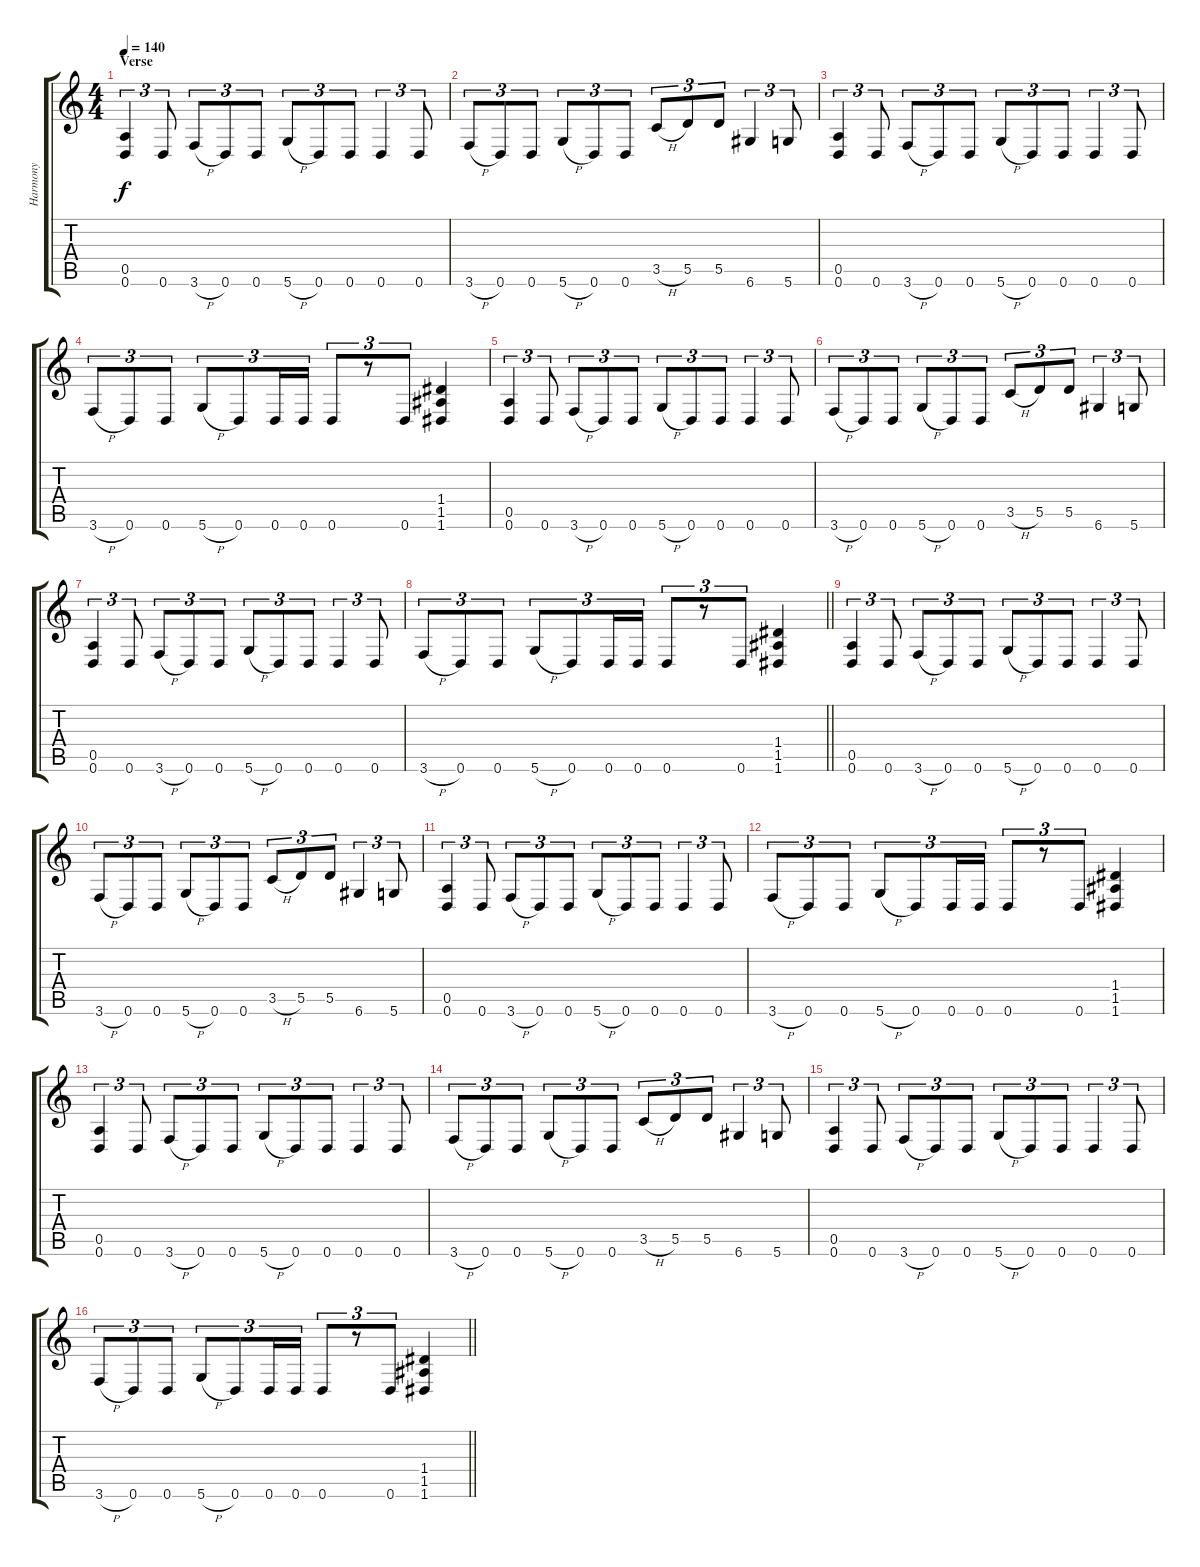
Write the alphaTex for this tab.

\track ("Harmony" "Harmony") {instrument distortionguitar}
\staff {score tabs}
\tuning (E4 B3 G3 D3 A2 D2) {hide}
\ts (4 4)
\section ("" "Verse")
\tempo 140
\clef g2
\ks c
(0.5 0.6).4{tu (3 2) dy f} 0.6.8{tu (3 2)} 3.6{h}.8{tu (3 2)} 0.6.8{tu (3 2)} 0.6.8{tu (3 2)} 5.6{h}.8{tu (3 2)} 0.6.8{tu (3 2)} 0.6.8{tu (3 2)} 0.6.4{tu (3 2)} 0.6.8{tu (3 2)} |
3.6{h}.8{tu (3 2)} 0.6.8{tu (3 2)} 0.6.8{tu (3 2)} 5.6{h}.8{tu (3 2)} 0.6.8{tu (3 2)} 0.6.8{tu (3 2)} 3.5{h}.8{tu (3 2)} 5.5.8{tu (3 2)} 5.5.8{tu (3 2)} 6.6.4{tu (3 2)} 5.6.8{tu (3 2)} |
(0.5 0.6).4{tu (3 2)} 0.6.8{tu (3 2)} 3.6{h}.8{tu (3 2)} 0.6.8{tu (3 2)} 0.6.8{tu (3 2)} 5.6{h}.8{tu (3 2)} 0.6.8{tu (3 2)} 0.6.8{tu (3 2)} 0.6.4{tu (3 2)} 0.6.8{tu (3 2)} |
3.6{h}.8{tu (3 2)} 0.6.8{tu (3 2)} 0.6.8{tu (3 2)} 5.6{h}.8{tu (3 2)} 0.6.8{tu (3 2)} 0.6.16{tu (3 2)} 0.6.16{tu (3 2)} 0.6.8{tu (3 2)} r.8{tu (3 2)} 0.6.8{tu (3 2)} (1.4 1.5 1.6).4 |
(0.5 0.6).4{tu (3 2)} 0.6.8{tu (3 2)} 3.6{h}.8{tu (3 2)} 0.6.8{tu (3 2)} 0.6.8{tu (3 2)} 5.6{h}.8{tu (3 2)} 0.6.8{tu (3 2)} 0.6.8{tu (3 2)} 0.6.4{tu (3 2)} 0.6.8{tu (3 2)} |
3.6{h}.8{tu (3 2)} 0.6.8{tu (3 2)} 0.6.8{tu (3 2)} 5.6{h}.8{tu (3 2)} 0.6.8{tu (3 2)} 0.6.8{tu (3 2)} 3.5{h}.8{tu (3 2)} 5.5.8{tu (3 2)} 5.5.8{tu (3 2)} 6.6.4{tu (3 2)} 5.6.8{tu (3 2)} |
(0.5 0.6).4{tu (3 2)} 0.6.8{tu (3 2)} 3.6{h}.8{tu (3 2)} 0.6.8{tu (3 2)} 0.6.8{tu (3 2)} 5.6{h}.8{tu (3 2)} 0.6.8{tu (3 2)} 0.6.8{tu (3 2)} 0.6.4{tu (3 2)} 0.6.8{tu (3 2)} |
\barLineRight lightlight
3.6{h}.8{tu (3 2)} 0.6.8{tu (3 2)} 0.6.8{tu (3 2)} 5.6{h}.8{tu (3 2)} 0.6.8{tu (3 2)} 0.6.16{tu (3 2)} 0.6.16{tu (3 2)} 0.6.8{tu (3 2)} r.8{tu (3 2)} 0.6.8{tu (3 2)} (1.4 1.5 1.6).4 |
(0.5 0.6).4{tu (3 2)} 0.6.8{tu (3 2)} 3.6{h}.8{tu (3 2)} 0.6.8{tu (3 2)} 0.6.8{tu (3 2)} 5.6{h}.8{tu (3 2)} 0.6.8{tu (3 2)} 0.6.8{tu (3 2)} 0.6.4{tu (3 2)} 0.6.8{tu (3 2)} |
3.6{h}.8{tu (3 2)} 0.6.8{tu (3 2)} 0.6.8{tu (3 2)} 5.6{h}.8{tu (3 2)} 0.6.8{tu (3 2)} 0.6.8{tu (3 2)} 3.5{h}.8{tu (3 2)} 5.5.8{tu (3 2)} 5.5.8{tu (3 2)} 6.6.4{tu (3 2)} 5.6.8{tu (3 2)} |
(0.5 0.6).4{tu (3 2)} 0.6.8{tu (3 2)} 3.6{h}.8{tu (3 2)} 0.6.8{tu (3 2)} 0.6.8{tu (3 2)} 5.6{h}.8{tu (3 2)} 0.6.8{tu (3 2)} 0.6.8{tu (3 2)} 0.6.4{tu (3 2)} 0.6.8{tu (3 2)} |
3.6{h}.8{tu (3 2)} 0.6.8{tu (3 2)} 0.6.8{tu (3 2)} 5.6{h}.8{tu (3 2)} 0.6.8{tu (3 2)} 0.6.16{tu (3 2)} 0.6.16{tu (3 2)} 0.6.8{tu (3 2)} r.8{tu (3 2)} 0.6.8{tu (3 2)} (1.4 1.5 1.6).4 |
(0.5 0.6).4{tu (3 2)} 0.6.8{tu (3 2)} 3.6{h}.8{tu (3 2)} 0.6.8{tu (3 2)} 0.6.8{tu (3 2)} 5.6{h}.8{tu (3 2)} 0.6.8{tu (3 2)} 0.6.8{tu (3 2)} 0.6.4{tu (3 2)} 0.6.8{tu (3 2)} |
3.6{h}.8{tu (3 2)} 0.6.8{tu (3 2)} 0.6.8{tu (3 2)} 5.6{h}.8{tu (3 2)} 0.6.8{tu (3 2)} 0.6.8{tu (3 2)} 3.5{h}.8{tu (3 2)} 5.5.8{tu (3 2)} 5.5.8{tu (3 2)} 6.6.4{tu (3 2)} 5.6.8{tu (3 2)} |
(0.5 0.6).4{tu (3 2)} 0.6.8{tu (3 2)} 3.6{h}.8{tu (3 2)} 0.6.8{tu (3 2)} 0.6.8{tu (3 2)} 5.6{h}.8{tu (3 2)} 0.6.8{tu (3 2)} 0.6.8{tu (3 2)} 0.6.4{tu (3 2)} 0.6.8{tu (3 2)} |
\barLineRight lightlight
3.6{h}.8{tu (3 2)} 0.6.8{tu (3 2)} 0.6.8{tu (3 2)} 5.6{h}.8{tu (3 2)} 0.6.8{tu (3 2)} 0.6.16{tu (3 2)} 0.6.16{tu (3 2)} 0.6.8{tu (3 2)} r.8{tu (3 2)} 0.6.8{tu (3 2)} (1.4 1.5 1.6).4
